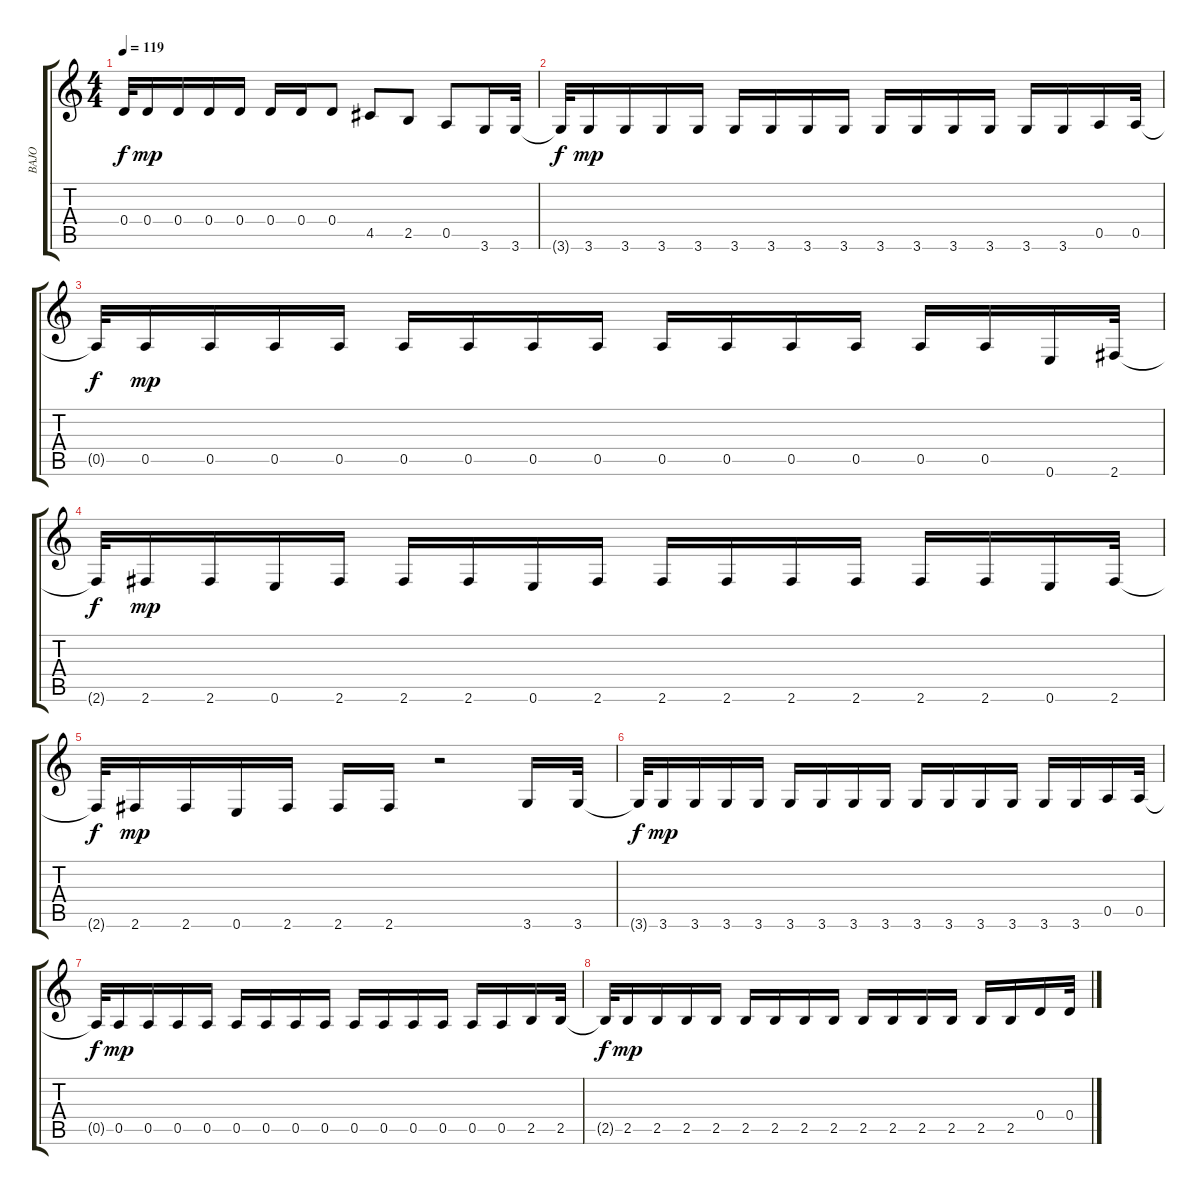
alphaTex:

\track ("BAJO" "BAJO") {instrument electricbassfinger}
\staff {score tabs}
\tuning (E4 B3 G3 D3 A2 E2) {hide}
\ts (4 4)
\tempo 119
\clef g2
\ks c
0.4{t}.32{dy f} 0.4.16{dy mp} 0.4.16 0.4.16 0.4.16 0.4.16 0.4.16 0.4.8 4.5.8 2.5.8 0.5.8 3.6.16 3.6.32 |
3.6{t}.32{dy f} 3.6.16{dy mp} 3.6.16 3.6.16 3.6.16 3.6.16 3.6.16 3.6.16 3.6.16 3.6.16 3.6.16 3.6.16 3.6.16 3.6.16 3.6.16 0.5.16 0.5.32 |
0.5{t}.32{dy f} 0.5.16{dy mp} 0.5.16 0.5.16 0.5.16 0.5.16 0.5.16 0.5.16 0.5.16 0.5.16 0.5.16 0.5.16 0.5.16 0.5.16 0.5.16 0.6.16 2.6.32 |
2.6{t}.32{dy f} 2.6.16{dy mp} 2.6.16 0.6.16 2.6.16 2.6.16 2.6.16 0.6.16 2.6.16 2.6.16 2.6.16 2.6.16 2.6.16 2.6.16 2.6.16 0.6.16 2.6.32 |
2.6{t}.32{dy f} 2.6.16{dy mp} 2.6.16 0.6.16 2.6.16 2.6.16 2.6.16 r.2 3.6.16 3.6.32 |
3.6{t}.32{dy f} 3.6.16{dy mp} 3.6.16 3.6.16 3.6.16 3.6.16 3.6.16 3.6.16 3.6.16 3.6.16 3.6.16 3.6.16 3.6.16 3.6.16 3.6.16 0.5.16 0.5.32 |
0.5{t}.32{dy f} 0.5.16{dy mp} 0.5.16 0.5.16 0.5.16 0.5.16 0.5.16 0.5.16 0.5.16 0.5.16 0.5.16 0.5.16 0.5.16 0.5.16 0.5.16 2.5.16 2.5.32 |
2.5{t}.32{dy f} 2.5.16{dy mp} 2.5.16 2.5.16 2.5.16 2.5.16 2.5.16 2.5.16 2.5.16 2.5.16 2.5.16 2.5.16 2.5.16 2.5.16 2.5.16 0.4.16 0.4.32
